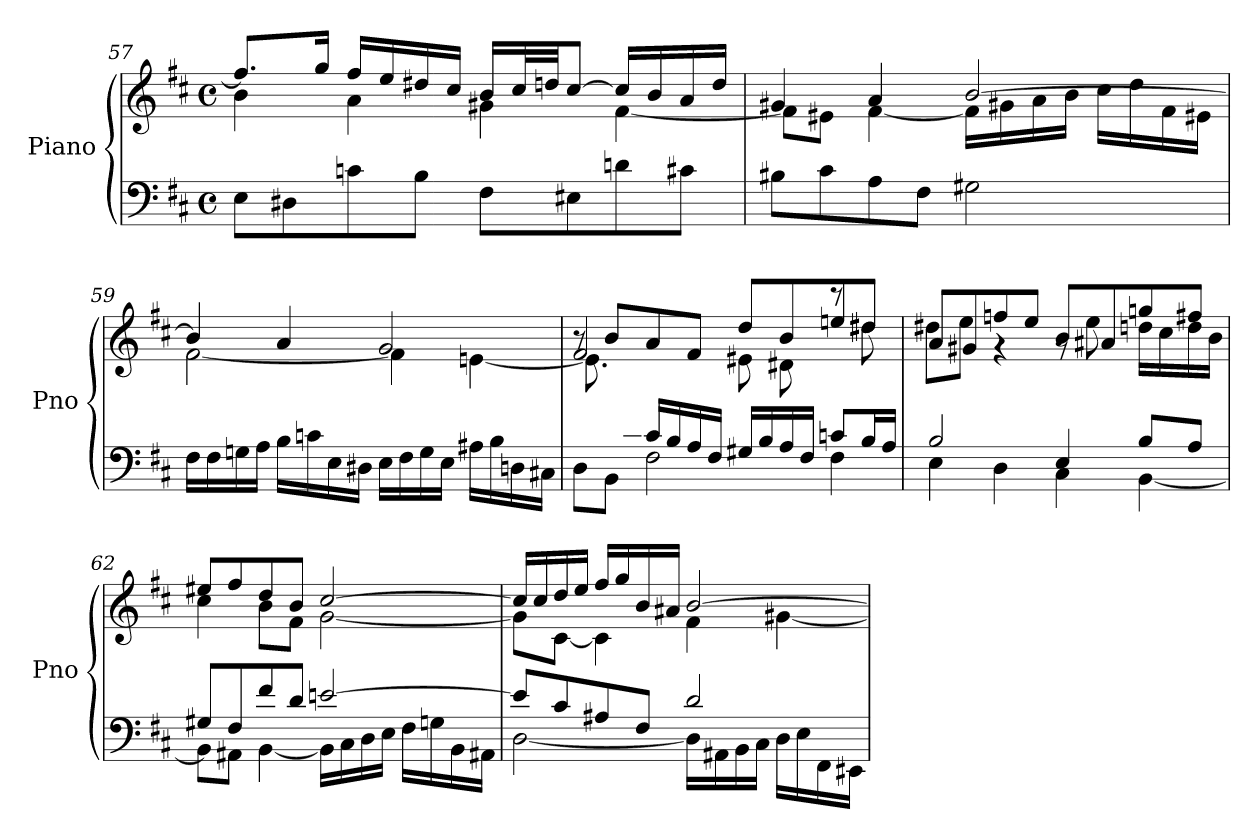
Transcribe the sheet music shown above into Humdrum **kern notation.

**kern	**kern
*part1	*part1
*staff2	*staff1
*I"Piano	*
*I'Pno	*
!!LO:LB:g=z
*clefF4	*clefG2
*k[f#c#]	*k[f#c#]
*M4/4	*M4/4
*met(c)	*met(c)
=57	=57
*	*^
8E\L	8.ff#/L]	4b\
8D#X\	.	.
.	16gg/Jk	.
8cn\	16ff#/LL	4a\
.	16ee/	.
8B\J	16dd#X/	.
.	16cc#/JJ	.
8F#\L	16b/LL	4g#X\
.	32cc#/L	.
.	32ddn/JJ	.
8E#X\	[8cc#/J	.
8dn\	16cc#/LL]	[4f#\
.	16b/	.
8c#X\J	16a/	.
.	16dd/JJ	.
=58	=58	=58
8B#X\L	4g#X/	8f#\L]
8c#\	.	8e#X\J
8A\	4a/	[4f#\
8F#\J	.	.
2G#X\	[2b/	16f#\LL]
.	.	16g#X\
.	.	16a\
.	.	16b\JJ
.	.	16cc#\LL
.	.	16dd\
.	.	16f#\
.	.	16e#X\JJ
!!LO:PB:g=z	!!
=59	=59	=59
16F#\LL	4b/]	[2f#\
16F#\	.	.
16Gn\	.	.
16A\JJ	.	.
16B\LL	4a/	.
16cn\	.	.
16E\	.	.
16D#X\JJ	.	.
16E\LL	2g/	4f#\]
16F#\	.	.
16G\	.	.
16E\JJ	.	.
16A#X\LL	.	[4en\
16B\	.	.
16Dn\	.	.
16C#X\JJ	.	.
=60	=60	=60
*^	*	*^
*	*^	*	*	*
8.ryy	4ryy	8D\L	2f#/	8.e\L]	8r
.	.	8BB\J	.	.	8b/L
16d/Jk	.	.	.	16ryy	.
2.ryy	16c#/LL	2F#\	.	4reyy	8a/
.	16B/	.	.	.	.
.	16A/	.	.	.	8f#/J
.	16F#/JJ	.	.	.	.
.	16G#X/LL	.	2ryy	8e#X\L	8dd/L
.	16B/	.	.	.	.
.	16A/	.	.	8d#X\J	8b/
.	16F#/JJ	.	.	.	.
.	8cn/L	4F#\	.	8r	8een/
.	16B/L	.	.	8dd#X\	8dd#X/J
.	16A/JJ	.	.	.	.
*	*v	*v	*	*	*
*	*	*	*v	*v
!!LO:LB:g=z
=61	=61	=61	=61
2B/	4E\	8a/L	8dd#X\L
.	.	8g#X/	8ee\J
.	4D\	8ffn/	4rg
.	.	8ee/J	.
4E/	4C#\	8b/L	8rg
.	.	8a#X/	8ee\
8B/L	[4BB\	8ggn/	16ddn\LL
.	.	.	16cc#\
8A/J	.	8ff#X/J	16dd\
.	.	.	16b\JJ
=62	=62	=62	=62
8G#X/L	8BB\L]	8ee#X/L	4cc#\
8F#/	8AA#X\J	8ff#/	.
8f#/	[4BB\	8dd/	8b\L
8d/J	.	8b/J	8f#\J
[2en/	16BB\LL]	[2cc#/	[2g\
.	16C#\	.	.
.	16D\	.	.
.	16E\JJ	.	.
.	16F#\LL	.	.
.	16Gn\	.	.
.	16BB\	.	.
.	16AA#X\JJ	.	.
!!LO:LB:g=z	!!
=63	=63	=63	=63
8e/L]	[2D\	16cc#/LL]	8g\L]
.	.	16cc#/	.
8c#/	.	16dd/	[8c#\J
.	.	16ee/JJ	.
8A#X/	.	16ff#/LL	4c#\]
.	.	16gg/	.
8F#/J	.	16b/	.
.	.	16a#X/JJ	.
2d/	16D\LL]	[2b/	4f#\
.	16AA#X\	.	.
.	16BB\	.	.
.	16C#\JJ	.	.
.	16D\LL	.	[4g#X\
.	16E\	.	.
.	16FF#\	.	.
.	16EE#X\JJ	.	.
*v	*v	*	*
*	*v	*v
=	=
*-	*-
